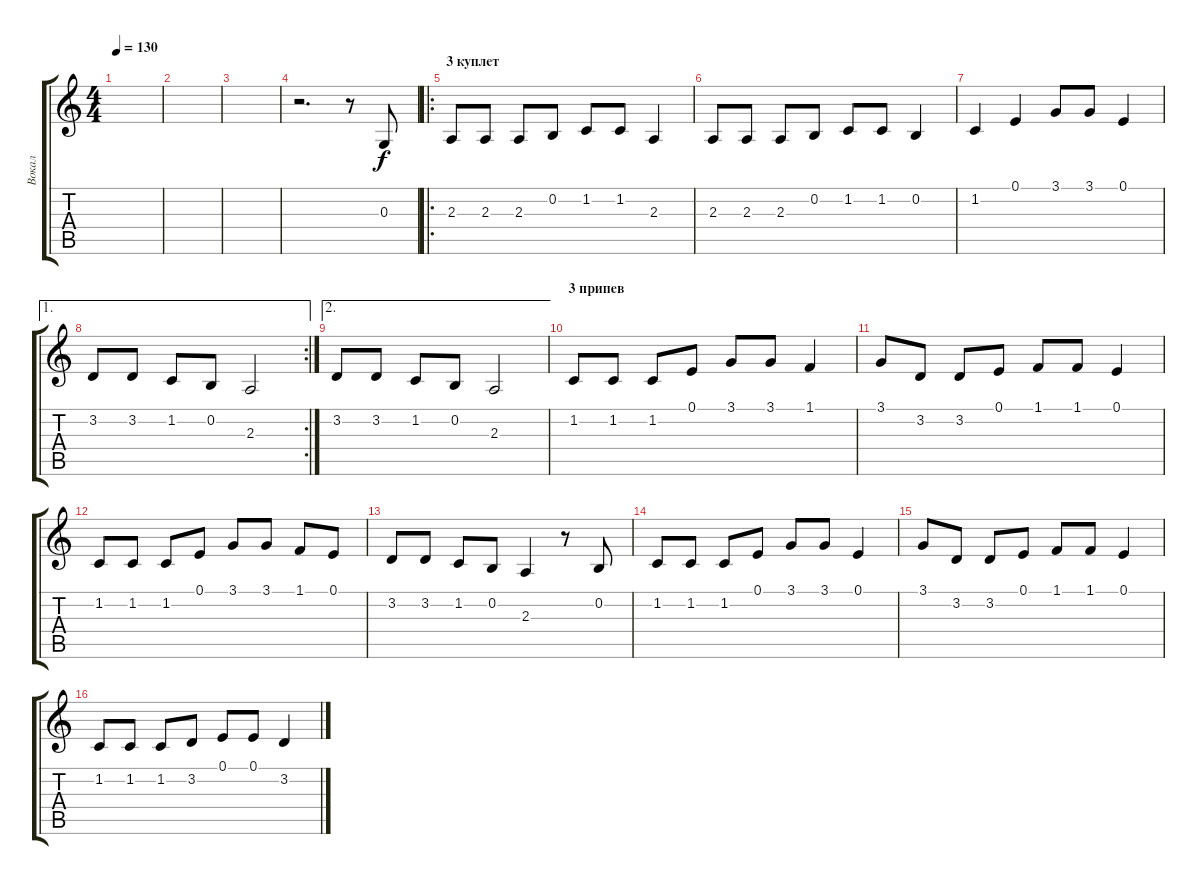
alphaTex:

\track ("Вокал" "Вокал") {instrument flute}
\staff {score tabs}
\tuning (E4 B3 G3 D3 A2 E2) {hide}
\ts (4 4)
\tempo 130
\clef g2
\ks c
|
|
|
r.2{d} r.8 0.3.8{dy f} |
\ro
\section ("" "3 куплет")
2.3.8 2.3.8 2.3.8 0.2.8 1.2.8 1.2.8 2.3.4 |
2.3.8 2.3.8 2.3.8 0.2.8 1.2.8 1.2.8 0.2.4 |
1.2.4 0.1.4 3.1.8 3.1.8 0.1.4 |
\ae 1
\rc 2
3.2.8 3.2.8 1.2.8 0.2.8 2.3.2 |
\ae 2
3.2.8 3.2.8 1.2.8 0.2.8 2.3.2 |
\section ("" "3 припев")
1.2.8 1.2.8 1.2.8 0.1.8 3.1.8 3.1.8 1.1.4 |
3.1.8 3.2.8 3.2.8 0.1.8 1.1.8 1.1.8 0.1.4 |
1.2.8 1.2.8 1.2.8 0.1.8 3.1.8 3.1.8 1.1.8 0.1.8 |
3.2.8 3.2.8 1.2.8 0.2.8 2.3.4 r.8 0.2.8 |
1.2.8 1.2.8 1.2.8 0.1.8 3.1.8 3.1.8 0.1.4 |
3.1.8 3.2.8 3.2.8 0.1.8 1.1.8 1.1.8 0.1.4 |
1.2.8 1.2.8 1.2.8 3.2.8 0.1.8 0.1.8 3.2.4
